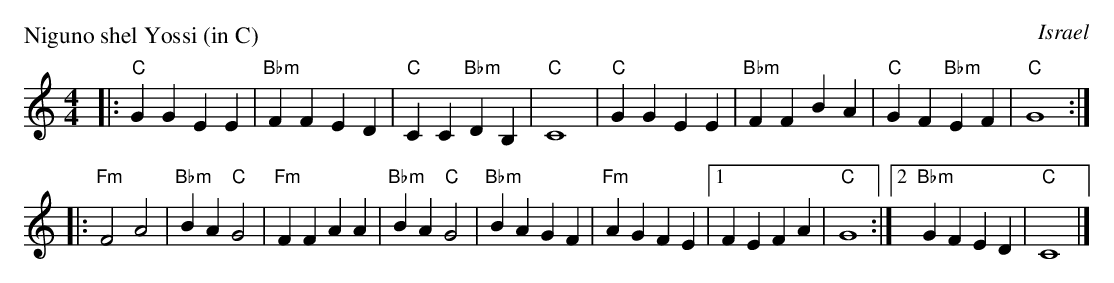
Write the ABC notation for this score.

X:1
P: Niguno shel Yossi (in C)
O: Israel
M: 4/4
L: 1/4
K: _B=e_A_d	% C freygish
|: "C"GG EE | "Bbm"FFED | "C"CC "Bbm"DB, | "C"C4 \
| "C"GG EE | "Bbm"FF BA | "C"GF "Bbm"EF | "C"G4 :|
|: "Fm"F2 A2 | "Bbm"BA "C"G2 | "Fm"FF AA | "Bbm"BA "C"G2 \
| "Bbm"BA GF | "Fm"AG FE |1 FE FA | "C"G4 :|2 "Bbm"GF ED | "C"C4 |]
